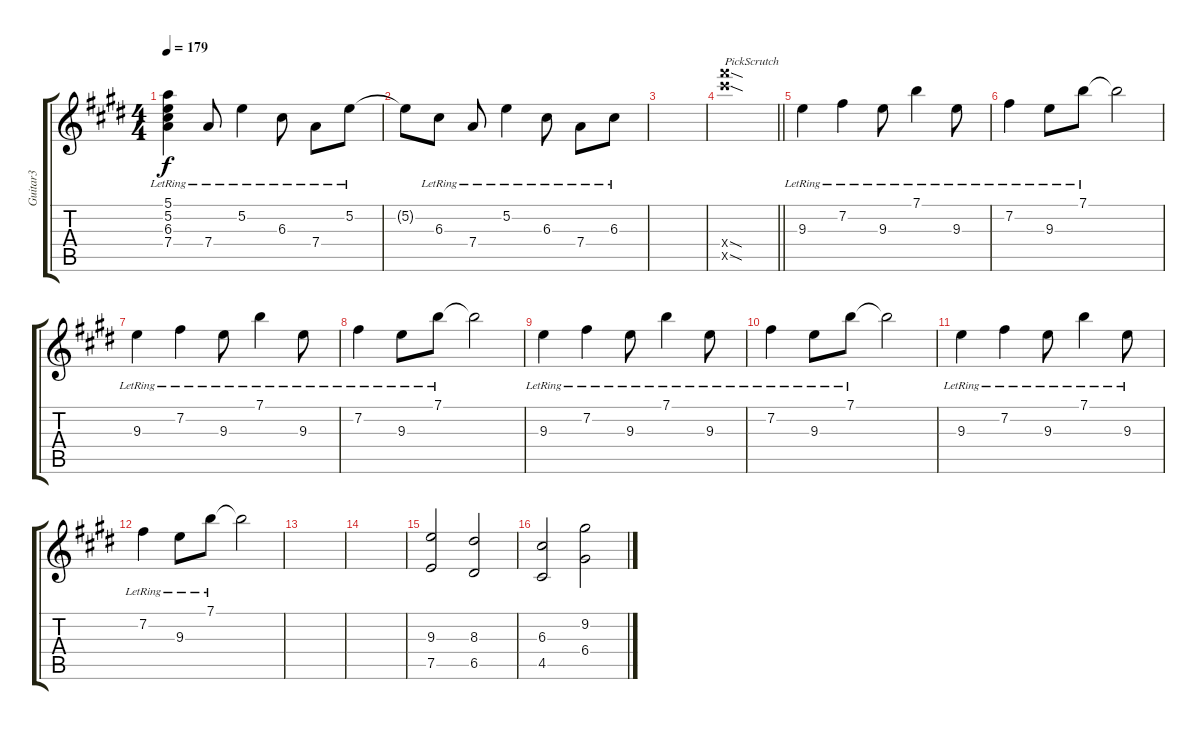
\track ("Guitar3" "Guitar3") {instrument electricguitarclean}
\staff {score tabs}
\tuning (E4 B3 G3 D3 A2 E2) {hide}
\ts (4 4)
\tempo 179
\clef g2
\ks e
(5.1{lr} 5.2{lr} 6.3{lr} 7.4{lr}).4{dy f} 7.4{lr}.8 5.2{lr}.4 6.3{lr}.8 7.4{lr}.8 5.2{lr}.8 |
5.2{t}.8 6.3{lr}.8 7.4{lr}.8 5.2{lr}.4 6.3{lr}.8 7.4{lr}.8 6.3{lr}.8 |
|
\barLineRight lightlight
(28.4{sod x} 28.5{sod x}).1{txt "PickScrutch" instrument overdrivenguitar} |
9.3{lr}.4{instrument electricguitarclean} 7.2{lr}.4 9.3{lr}.8 7.1{lr}.4 9.3{lr}.8 |
7.2{lr}.4 9.3{lr}.8 7.1{lr}.8 7.1{t}.2 |
9.3{lr}.4 7.2{lr}.4 9.3{lr}.8 7.1{lr}.4 9.3{lr}.8 |
7.2{lr}.4 9.3{lr}.8 7.1{lr}.8 7.1{t}.2 |
9.3{lr}.4 7.2{lr}.4 9.3{lr}.8 7.1{lr}.4 9.3{lr}.8 |
7.2{lr}.4 9.3{lr}.8 7.1{lr}.8 7.1{t}.2 |
9.3{lr}.4 7.2{lr}.4 9.3{lr}.8 7.1{lr}.4 9.3{lr}.8 |
7.2{lr}.4 9.3{lr}.8 7.1{lr}.8 7.1{t}.2 |
|
|
(9.3 7.5).2{instrument overdrivenguitar} (8.3 6.5).2 |
(6.3 4.5).2 (9.2 6.4).2
